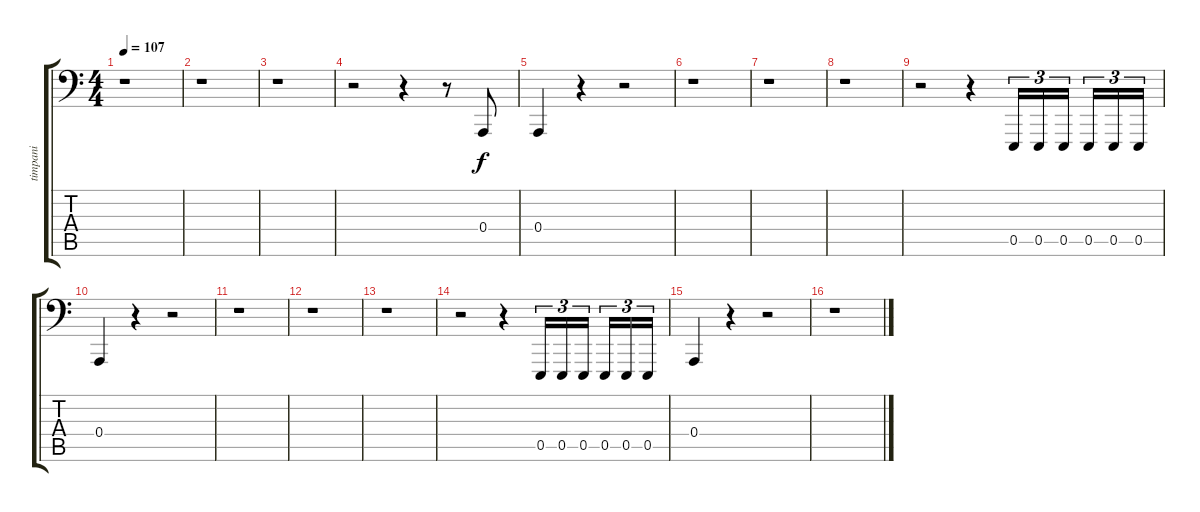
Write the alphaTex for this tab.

\track ("timpani" "timpani") {instrument timpani}
\staff {score tabs}
\tuning (C3 G2 D2 A1 E1 B0) {hide}
\ts (4 4)
\tempo 107
\clef f4
\ks c
r.1{dy f} |
r.1 |
r.1 |
r.2 r.4 r.8 0.4.8 |
0.4.4 r.4 r.2 |
r.1 |
r.1 |
r.1 |
r.2 r.4 0.5.16{tu (3 2)} 0.5.16{tu (3 2)} 0.5.16{tu (3 2)} 0.5.16{tu (3 2)} 0.5.16{tu (3 2)} 0.5.16{tu (3 2)} |
0.4.4 r.4 r.2 |
r.1 |
r.1 |
r.1 |
r.2 r.4 0.5.16{tu (3 2)} 0.5.16{tu (3 2)} 0.5.16{tu (3 2)} 0.5.16{tu (3 2)} 0.5.16{tu (3 2)} 0.5.16{tu (3 2)} |
0.4.4 r.4 r.2 |
r.1
